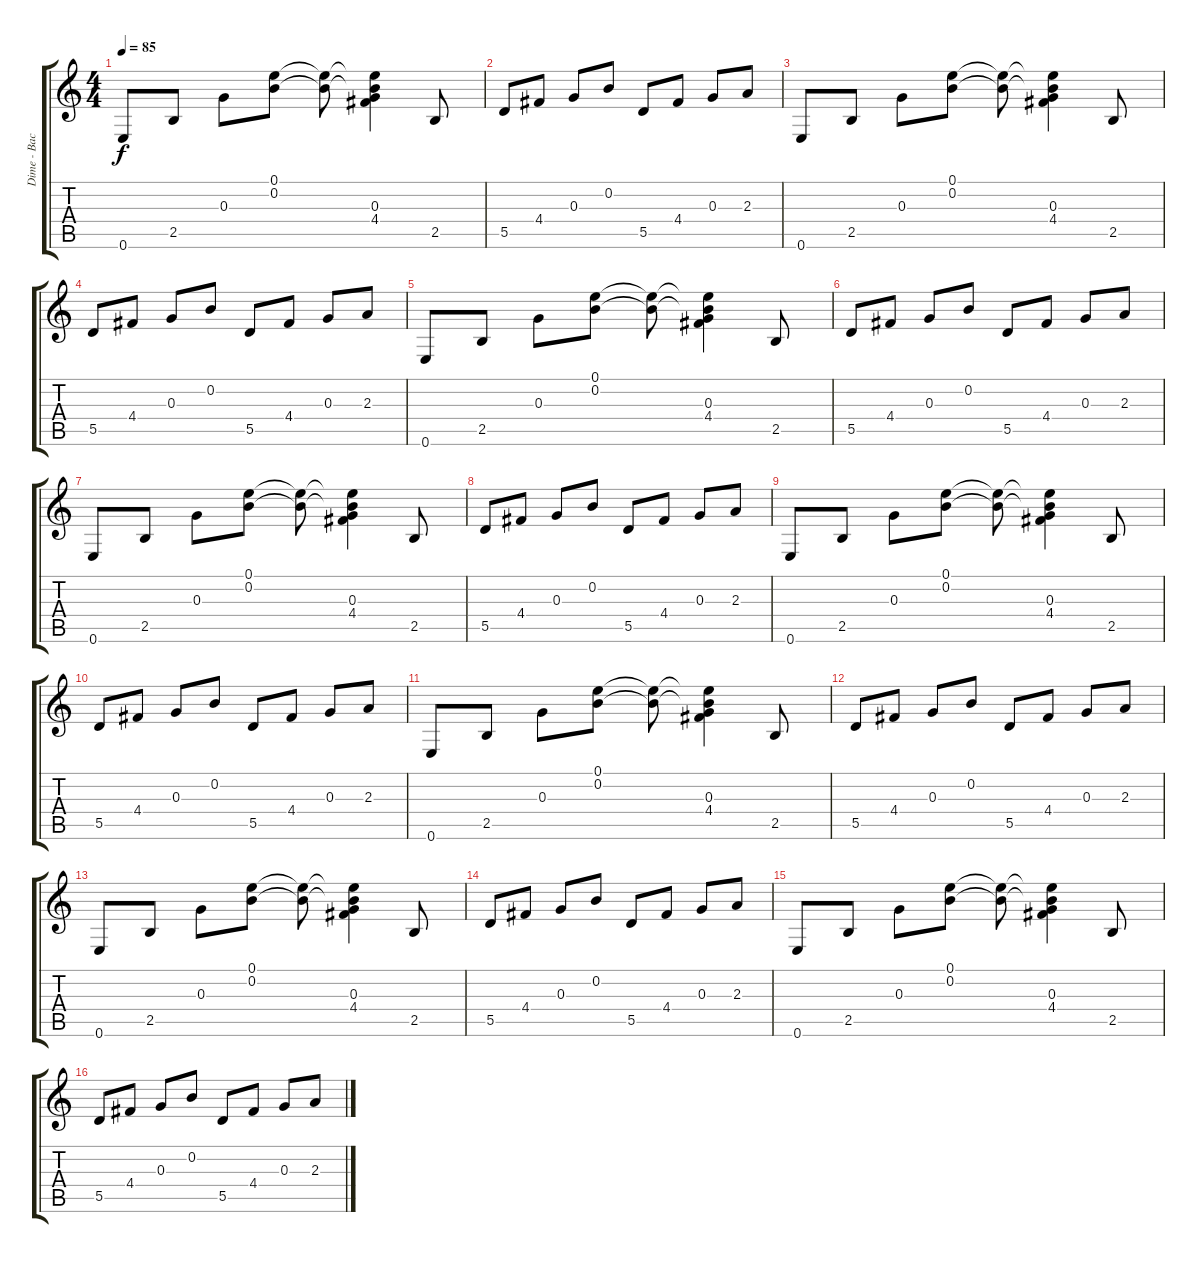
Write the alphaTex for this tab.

\track ("Dime - Back Guitar" "Dime - Bac") {instrument electricguitarclean}
\staff {score tabs}
\tuning (E4 B3 G3 D3 A2 E2) {hide}
\ts (4 4)
\tempo 85
\clef g2
\ks c
0.6.8{dy f} 2.5.8 0.3.8 (0.1 0.2).8 (0.1{t} 0.2{t}).8 (0.1{t} 0.2{t} 0.3 4.4).4 2.5.8 |
5.5.8 4.4.8 0.3.8 0.2.8 5.5.8 4.4.8 0.3.8 2.3.8 |
0.6.8 2.5.8 0.3.8 (0.1 0.2).8 (0.1{t} 0.2{t}).8 (0.1{t} 0.2{t} 0.3 4.4).4 2.5.8 |
5.5.8 4.4.8 0.3.8 0.2.8 5.5.8 4.4.8 0.3.8 2.3.8 |
0.6.8 2.5.8 0.3.8 (0.1 0.2).8 (0.1{t} 0.2{t}).8 (0.1{t} 0.2{t} 0.3 4.4).4 2.5.8 |
5.5.8 4.4.8 0.3.8 0.2.8 5.5.8 4.4.8 0.3.8 2.3.8 |
0.6.8 2.5.8 0.3.8 (0.1 0.2).8 (0.1{t} 0.2{t}).8 (0.1{t} 0.2{t} 0.3 4.4).4 2.5.8 |
5.5.8 4.4.8 0.3.8 0.2.8 5.5.8 4.4.8 0.3.8 2.3.8 |
0.6.8 2.5.8 0.3.8 (0.1 0.2).8 (0.1{t} 0.2{t}).8 (0.1{t} 0.2{t} 0.3 4.4).4 2.5.8 |
5.5.8 4.4.8 0.3.8 0.2.8 5.5.8 4.4.8 0.3.8 2.3.8 |
0.6.8 2.5.8 0.3.8 (0.1 0.2).8 (0.1{t} 0.2{t}).8 (0.1{t} 0.2{t} 0.3 4.4).4 2.5.8 |
5.5.8 4.4.8 0.3.8 0.2.8 5.5.8 4.4.8 0.3.8 2.3.8 |
0.6.8 2.5.8 0.3.8 (0.1 0.2).8 (0.1{t} 0.2{t}).8 (0.1{t} 0.2{t} 0.3 4.4).4 2.5.8 |
5.5.8 4.4.8 0.3.8 0.2.8 5.5.8 4.4.8 0.3.8 2.3.8 |
0.6.8 2.5.8 0.3.8 (0.1 0.2).8 (0.1{t} 0.2{t}).8 (0.1{t} 0.2{t} 0.3 4.4).4 2.5.8 |
5.5.8 4.4.8 0.3.8 0.2.8 5.5.8 4.4.8 0.3.8 2.3.8
